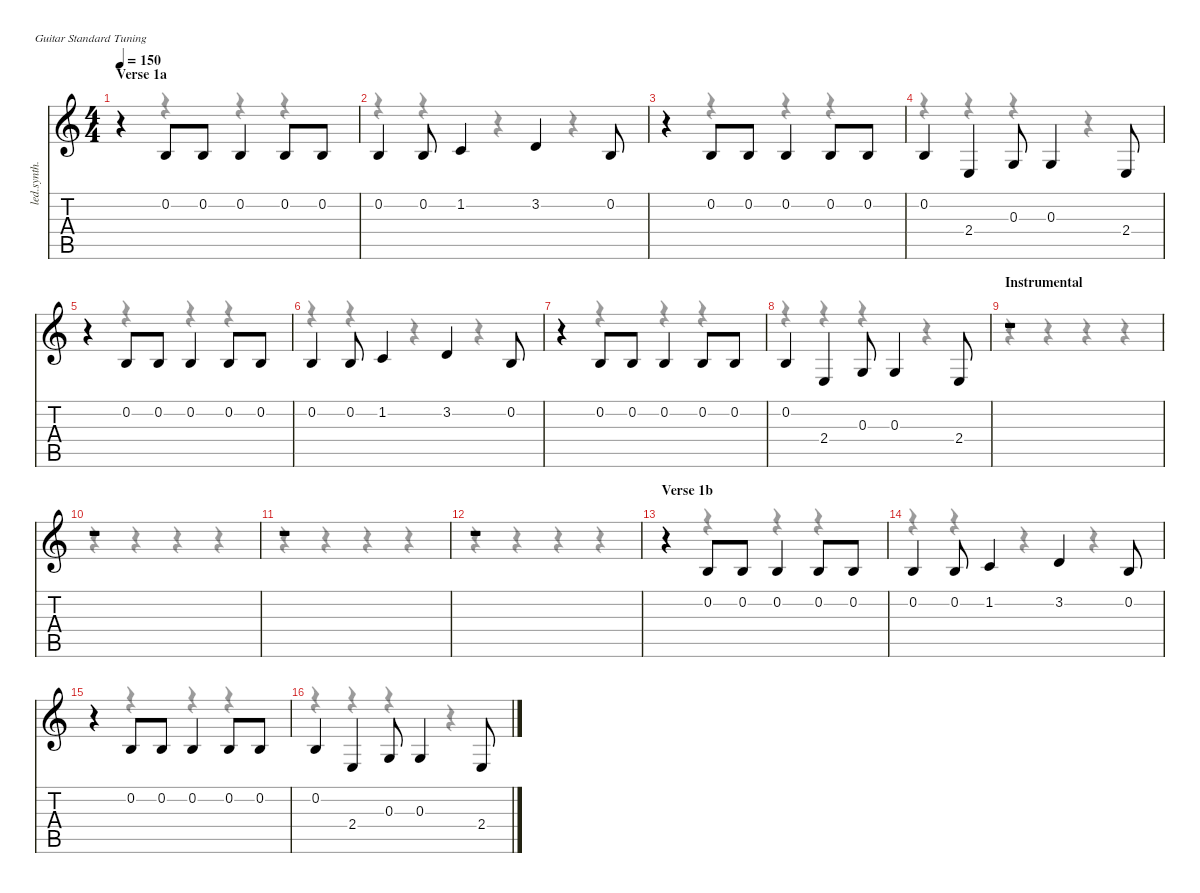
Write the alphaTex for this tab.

\defaultSystemsLayout 4
\hideDynamics
\bracketExtendMode nobrackets
\otherSystemsTrackNameOrientation horizontal
\track ("Vocal" "led.synth.") {instrument lead6voice}
\staff {score tabs}
\tuning (E4 B3 G3 D3 A2 E2)
\voice
\ts (4 4)
\section ("" "Verse 1a")
\tempo 150
\clef g2
\ks c
r.4{dy f beam Up} 0.2.8{beam Up} 0.2.8{beam Up} 0.2.4{beam Up} 0.2.8{beam Up} 0.2.8{beam Up} |
0.2.4{beam Up} 0.2.8{beam Up} 1.2.4{beam Up} 3.2.4{beam Up} 0.2.8{beam Up} |
r.4{beam Up} 0.2.8{beam Up} 0.2.8{beam Up} 0.2.4{beam Up} 0.2.8{beam Up} 0.2.8{beam Up} |
0.2.4{beam Up} 2.4.4{beam Up} 0.3.8{beam Up} 0.3.4{beam Up} 2.4.8{beam Up} |
r.4{beam Up} 0.2.8{beam Up} 0.2.8{beam Up} 0.2.4{beam Up} 0.2.8{beam Up} 0.2.8{beam Up} |
0.2.4{beam Up} 0.2.8{beam Up} 1.2.4{beam Up} 3.2.4{beam Up} 0.2.8{beam Up} |
r.4{beam Up} 0.2.8{beam Up} 0.2.8{beam Up} 0.2.4{beam Up} 0.2.8{beam Up} 0.2.8{beam Up} |
0.2.4{beam Up} 2.4.4{beam Up} 0.3.8{beam Up} 0.3.4{beam Up} 2.4.8{beam Up} |
\section ("" "Instrumental")
r.1{beam Up} |
r.1{beam Up} |
r.1{beam Up} |
r.1{beam Up} |
\section ("" "Verse 1b")
r.4{beam Up} 0.2.8{beam Up} 0.2.8{beam Up} 0.2.4{beam Up} 0.2.8{beam Up} 0.2.8{beam Up} |
0.2.4{beam Up} 0.2.8{beam Up} 1.2.4{beam Up} 3.2.4{beam Up} 0.2.8{beam Up} |
r.4{beam Up} 0.2.8{beam Up} 0.2.8{beam Up} 0.2.4{beam Up} 0.2.8{beam Up} 0.2.8{beam Up} |
0.2.4{beam Up} 2.4.4{beam Up} 0.3.8{beam Up} 0.3.4{beam Up} 2.4.8{beam Up}
\voice
\clef g2
\ottava regular
\simile none
\ks c
r.4{dy mf beam Down} r.4{beam Down} r.4{beam Down} r.4{beam Down} |
r.4{beam Down} r.4{beam Down} r.4{beam Down} r.4{beam Down} |
r.4{beam Down} r.4{beam Down} r.4{beam Down} r.4{beam Down} |
r.4{beam Down} r.4{beam Down} r.4{beam Down} r.4{beam Down} |
r.4{beam Down} r.4{beam Down} r.4{beam Down} r.4{beam Down} |
r.4{beam Down} r.4{beam Down} r.4{beam Down} r.4{beam Down} |
r.4{beam Down} r.4{beam Down} r.4{beam Down} r.4{beam Down} |
r.4{beam Down} r.4{beam Down} r.4{beam Down} r.4{beam Down} |
r.4{beam Down} r.4{beam Down} r.4{beam Down} r.4{beam Down} |
r.4{beam Down} r.4{beam Down} r.4{beam Down} r.4{beam Down} |
r.4{beam Down} r.4{beam Down} r.4{beam Down} r.4{beam Down} |
r.4{beam Down} r.4{beam Down} r.4{beam Down} r.4{beam Down} |
r.4{beam Down} r.4{beam Down} r.4{beam Down} r.4{beam Down} |
r.4{beam Down} r.4{beam Down} r.4{beam Down} r.4{beam Down} |
r.4{beam Down} r.4{beam Down} r.4{beam Down} r.4{beam Down} |
r.4{beam Down} r.4{beam Down} r.4{beam Down} r.4{beam Down}
